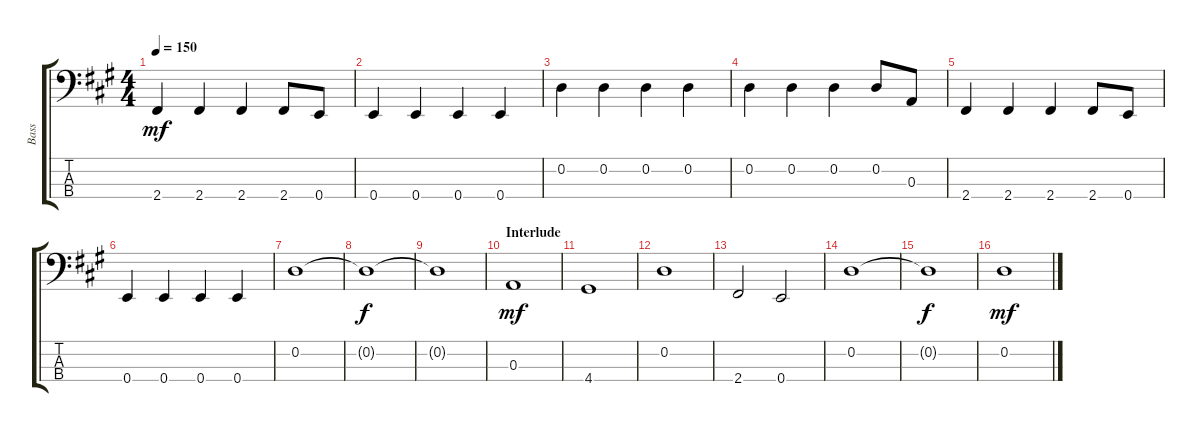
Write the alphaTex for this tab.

\track ("Bass" "Bass") {instrument electricbassfinger}
\staff {score tabs}
\tuning (G2 D2 A1 E1) {hide}
\ts (4 4)
\tempo 150
\clef f4
\ks a
2.4.4{dy mf} 2.4.4 2.4.4 2.4.8 0.4.8 |
0.4.4 0.4.4 0.4.4 0.4.4 |
0.2.4 0.2.4 0.2.4 0.2.4 |
0.2.4 0.2.4 0.2.4 0.2.8 0.3.8 |
2.4.4 2.4.4 2.4.4 2.4.8 0.4.8 |
0.4.4 0.4.4 0.4.4 0.4.4 |
0.2.1 |
0.2{t}.1{dy f} |
0.2{t}.1 |
\section ("" "Interlude")
0.3.1{dy mf} |
4.4.1 |
0.2.1 |
2.4.2 0.4.2 |
0.2.1 |
0.2{t}.1{dy f} |
0.2.1{dy mf}
